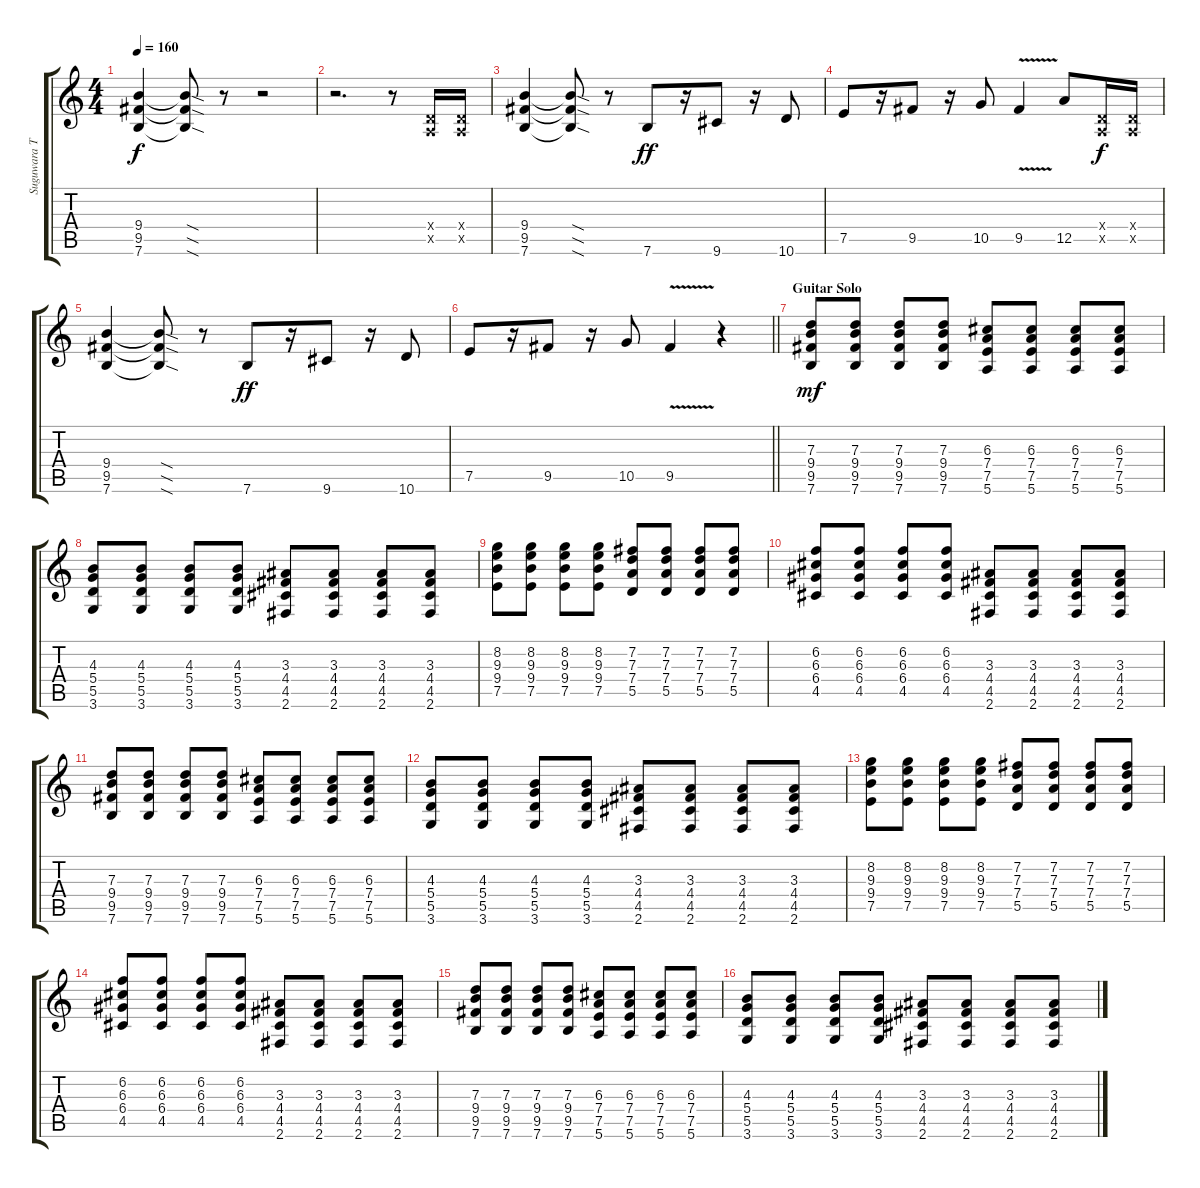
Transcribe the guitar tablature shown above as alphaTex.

\track ("Suguwara Takuro" "Suguwara T") {instrument overdrivenguitar}
\staff {score tabs}
\tuning (E4 B3 G3 D3 A2 E2) {hide}
\ts (4 4)
\tempo 160
\clef g2
\ks c
(9.4 9.5 7.6).4{dy f} (9.4{sod t} 9.5{sod t} 7.6{sod t}).8 r.8 r.2 |
r.2{d} r.8 (0.4{x} 0.5{x}).16 (0.4{x} 0.5{x}).16 |
(9.4 9.5 7.6).4 (9.4{sod t} 9.5{sod t} 7.6{sod t}).8 r.8 7.6.8{dy ff} r.16 9.6.8 r.16 10.6.8 |
7.5.8 r.16 9.5.8 r.16 10.5.8 9.5{v}.4 12.5.8 (0.4{x} 0.5{x}).16{dy f} (0.4{x} 0.5{x}).16 |
(9.4 9.5 7.6).4 (9.4{sod t} 9.5{sod t} 7.6{sod t}).8 r.8 7.6.8{dy ff} r.16 9.6.8 r.16 10.6.8 |
\barLineRight lightlight
7.5.8 r.16 9.5.8 r.16 10.5.8 9.5{v}.4 r.4 |
\section ("" "Guitar Solo")
(7.3 9.4 9.5 7.6).8{dy mf} (7.3 9.4 9.5 7.6).8 (7.3 9.4 9.5 7.6).8 (7.3 9.4 9.5 7.6).8 (6.3 7.4 7.5 5.6).8 (6.3 7.4 7.5 5.6).8 (6.3 7.4 7.5 5.6).8 (6.3 7.4 7.5 5.6).8 |
(4.3 5.4 5.5 3.6).8 (4.3 5.4 5.5 3.6).8 (4.3 5.4 5.5 3.6).8 (4.3 5.4 5.5 3.6).8 (3.3 4.4 4.5 2.6).8 (3.3 4.4 4.5 2.6).8 (3.3 4.4 4.5 2.6).8 (3.3 4.4 4.5 2.6).8 |
(8.2 9.3 9.4 7.5).8 (8.2 9.3 9.4 7.5).8 (8.2 9.3 9.4 7.5).8 (8.2 9.3 9.4 7.5).8 (7.2 7.3 7.4 5.5).8 (7.2 7.3 7.4 5.5).8 (7.2 7.3 7.4 5.5).8 (7.2 7.3 7.4 5.5).8 |
(6.2 6.3 6.4 4.5).8 (6.2 6.3 6.4 4.5).8 (6.2 6.3 6.4 4.5).8 (6.2 6.3 6.4 4.5).8 (3.3 4.4 4.5 2.6).8 (3.3 4.4 4.5 2.6).8 (3.3 4.4 4.5 2.6).8 (3.3 4.4 4.5 2.6).8 |
(7.3 9.4 9.5 7.6).8 (7.3 9.4 9.5 7.6).8 (7.3 9.4 9.5 7.6).8 (7.3 9.4 9.5 7.6).8 (6.3 7.4 7.5 5.6).8 (6.3 7.4 7.5 5.6).8 (6.3 7.4 7.5 5.6).8 (6.3 7.4 7.5 5.6).8 |
(4.3 5.4 5.5 3.6).8 (4.3 5.4 5.5 3.6).8 (4.3 5.4 5.5 3.6).8 (4.3 5.4 5.5 3.6).8 (3.3 4.4 4.5 2.6).8 (3.3 4.4 4.5 2.6).8 (3.3 4.4 4.5 2.6).8 (3.3 4.4 4.5 2.6).8 |
(8.2 9.3 9.4 7.5).8 (8.2 9.3 9.4 7.5).8 (8.2 9.3 9.4 7.5).8 (8.2 9.3 9.4 7.5).8 (7.2 7.3 7.4 5.5).8 (7.2 7.3 7.4 5.5).8 (7.2 7.3 7.4 5.5).8 (7.2 7.3 7.4 5.5).8 |
(6.2 6.3 6.4 4.5).8 (6.2 6.3 6.4 4.5).8 (6.2 6.3 6.4 4.5).8 (6.2 6.3 6.4 4.5).8 (3.3 4.4 4.5 2.6).8 (3.3 4.4 4.5 2.6).8 (3.3 4.4 4.5 2.6).8 (3.3 4.4 4.5 2.6).8 |
(7.3 9.4 9.5 7.6).8 (7.3 9.4 9.5 7.6).8 (7.3 9.4 9.5 7.6).8 (7.3 9.4 9.5 7.6).8 (6.3 7.4 7.5 5.6).8 (6.3 7.4 7.5 5.6).8 (6.3 7.4 7.5 5.6).8 (6.3 7.4 7.5 5.6).8 |
(4.3 5.4 5.5 3.6).8 (4.3 5.4 5.5 3.6).8 (4.3 5.4 5.5 3.6).8 (4.3 5.4 5.5 3.6).8 (3.3 4.4 4.5 2.6).8 (3.3 4.4 4.5 2.6).8 (3.3 4.4 4.5 2.6).8 (3.3 4.4 4.5 2.6).8
